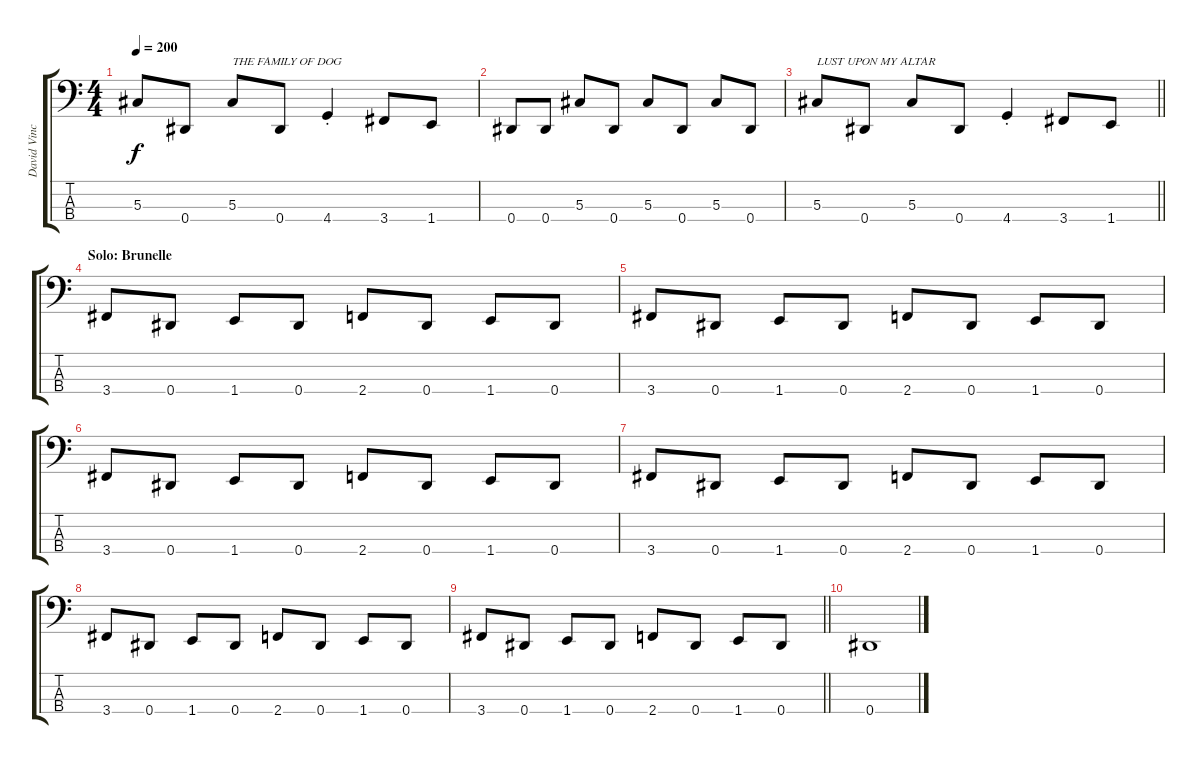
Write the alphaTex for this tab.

\track ("David Vincent" "David Vinc") {instrument electricbasspick}
\staff {score tabs}
\tuning (Gb2 Db2 Ab1 Eb1) {hide}
\ts (4 4)
\tempo 200
\clef f4
\ks c
5.3.8{dy f} 0.4.8 5.3.8{txt "THE FAMILY OF DOG"} 0.4.8 4.4{st}.4 3.4.8 1.4.8 |
0.4.8 0.4.8 5.3.8 0.4.8 5.3.8 0.4.8 5.3.8 0.4.8 |
\barLineRight lightlight
5.3.8{txt "LUST UPON MY ALTAR"} 0.4.8 5.3.8 0.4.8 4.4{st}.4 3.4.8 1.4.8 |
\section ("" "Solo: Brunelle")
3.4.8 0.4.8 1.4.8 0.4.8 2.4.8 0.4.8 1.4.8 0.4.8 |
3.4.8 0.4.8 1.4.8 0.4.8 2.4.8 0.4.8 1.4.8 0.4.8 |
3.4.8 0.4.8 1.4.8 0.4.8 2.4.8 0.4.8 1.4.8 0.4.8 |
3.4.8 0.4.8 1.4.8 0.4.8 2.4.8 0.4.8 1.4.8 0.4.8 |
3.4.8 0.4.8 1.4.8 0.4.8 2.4.8 0.4.8 1.4.8 0.4.8 |
\barLineRight lightlight
3.4.8 0.4.8 1.4.8 0.4.8 2.4.8 0.4.8 1.4.8 0.4.8 |
0.4.1
